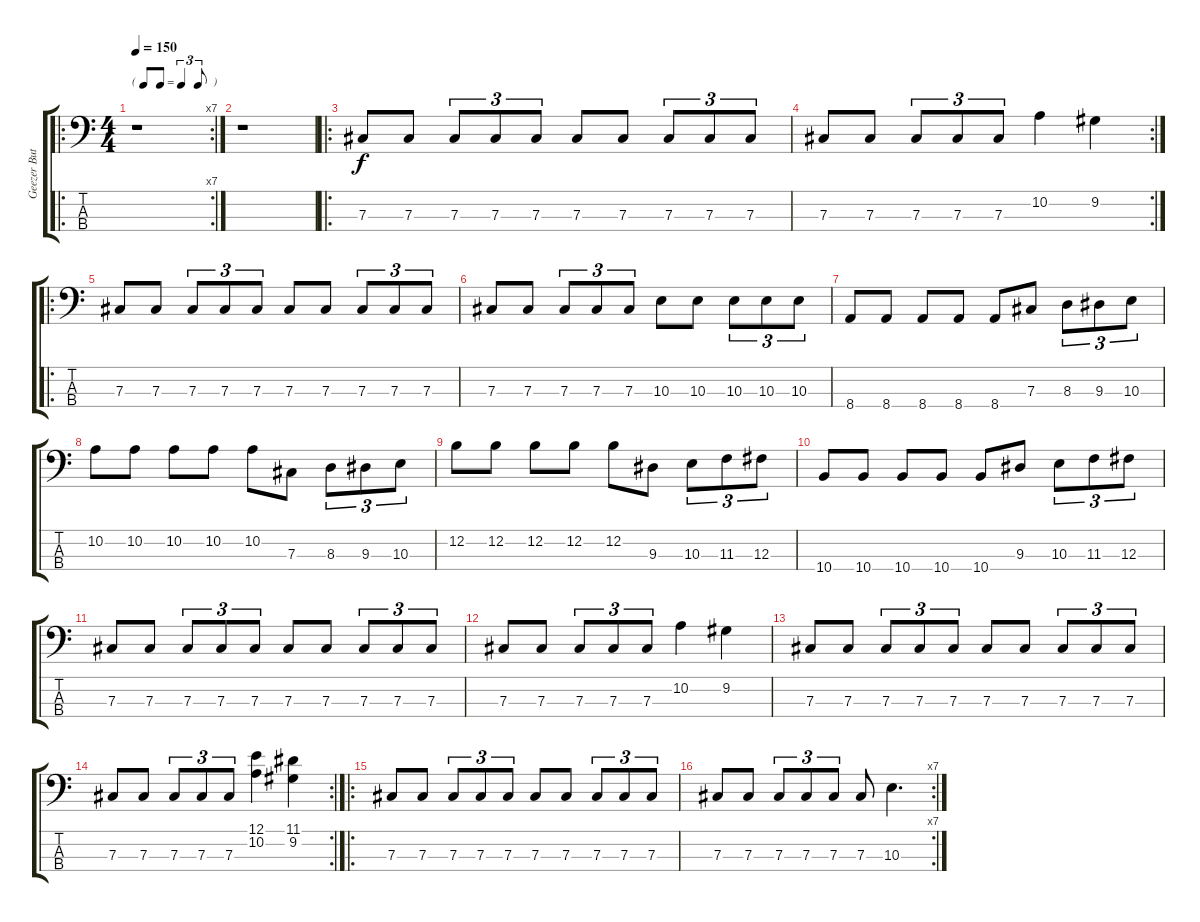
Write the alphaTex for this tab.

\track ("Geezer Butler" "Geezer But") {instrument electricbassfinger}
\staff {score tabs}
\tuning (E2 B1 Gb1 Db1) {hide}
\ro
\rc 7
\ts (4 4)
\tf triplet8th
\tempo 150
\clef f4
\ks c
r.1{dy f instrument electricbassfinger} |
r.1 |
\ro
7.3.8{volume 16} 7.3.8 7.3.8{tu (3 2)} 7.3.8{tu (3 2)} 7.3.8{tu (3 2)} 7.3.8 7.3.8 7.3.8{tu (3 2)} 7.3.8{tu (3 2)} 7.3.8{tu (3 2)} |
\rc 2
7.3.8 7.3.8 7.3.8{tu (3 2)} 7.3.8{tu (3 2)} 7.3.8{tu (3 2)} 10.2.4 9.2.4 |
\ro
7.3.8 7.3.8 7.3.8{tu (3 2)} 7.3.8{tu (3 2)} 7.3.8{tu (3 2)} 7.3.8 7.3.8 7.3.8{tu (3 2)} 7.3.8{tu (3 2)} 7.3.8{tu (3 2)} |
7.3.8 7.3.8 7.3.8{tu (3 2)} 7.3.8{tu (3 2)} 7.3.8{tu (3 2)} 10.3.8 10.3.8 10.3.8{tu (3 2)} 10.3.8{tu (3 2)} 10.3.8{tu (3 2)} |
8.4.8 8.4.8 8.4.8 8.4.8 8.4.8 7.3.8 8.3.8{tu (3 2)} 9.3.8{tu (3 2)} 10.3.8{tu (3 2)} |
10.2.8 10.2.8 10.2.8 10.2.8 10.2.8 7.3.8 8.3.8{tu (3 2)} 9.3.8{tu (3 2)} 10.3.8{tu (3 2)} |
12.2.8 12.2.8 12.2.8 12.2.8 12.2.8 9.3.8 10.3.8{tu (3 2)} 11.3.8{tu (3 2)} 12.3.8{tu (3 2)} |
10.4.8 10.4.8 10.4.8 10.4.8 10.4.8 9.3.8 10.3.8{tu (3 2)} 11.3.8{tu (3 2)} 12.3.8{tu (3 2)} |
7.3.8 7.3.8 7.3.8{tu (3 2)} 7.3.8{tu (3 2)} 7.3.8{tu (3 2)} 7.3.8 7.3.8 7.3.8{tu (3 2)} 7.3.8{tu (3 2)} 7.3.8{tu (3 2)} |
7.3.8 7.3.8 7.3.8{tu (3 2)} 7.3.8{tu (3 2)} 7.3.8{tu (3 2)} 10.2.4 9.2.4 |
7.3.8 7.3.8 7.3.8{tu (3 2)} 7.3.8{tu (3 2)} 7.3.8{tu (3 2)} 7.3.8 7.3.8 7.3.8{tu (3 2)} 7.3.8{tu (3 2)} 7.3.8{tu (3 2)} |
\rc 2
7.3.8 7.3.8 7.3.8{tu (3 2)} 7.3.8{tu (3 2)} 7.3.8{tu (3 2)} (12.1 10.2).4 (11.1 9.2).4 |
\ro
7.3.8 7.3.8 7.3.8{tu (3 2)} 7.3.8{tu (3 2)} 7.3.8{tu (3 2)} 7.3.8 7.3.8 7.3.8{tu (3 2)} 7.3.8{tu (3 2)} 7.3.8{tu (3 2)} |
\rc 7
7.3.8 7.3.8 7.3.8{tu (3 2)} 7.3.8{tu (3 2)} 7.3.8{tu (3 2)} 7.3.8 10.3.4{d}
